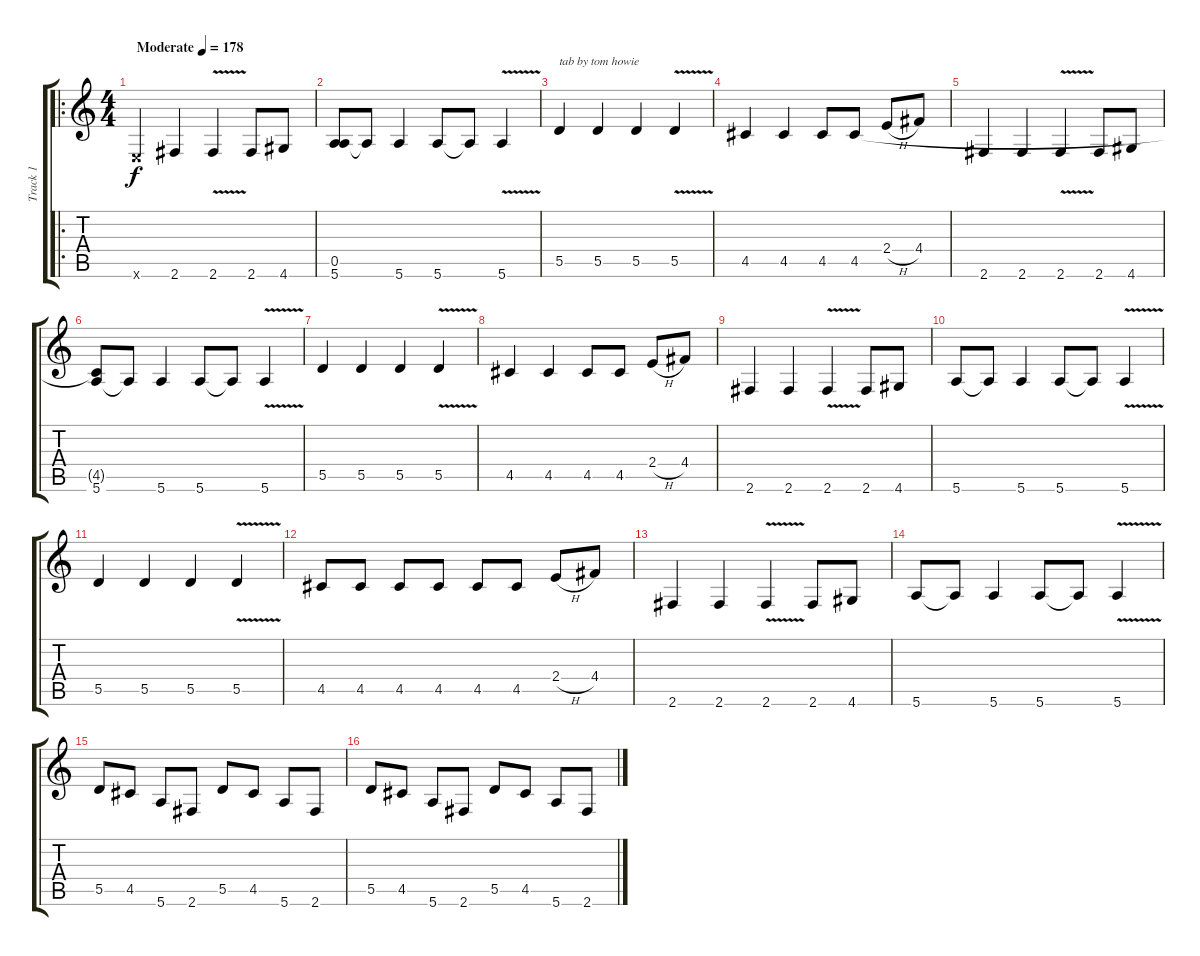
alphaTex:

\track ("Track 1" "Track 1") {instrument acousticguitarsteel}
\staff {score tabs}
\tuning (E4 B3 G3 D3 A2 E2) {hide}
\ro
\ts (4 4)
\tempo (178 "Moderate")
\clef g2
\ks c
0.6{x}.4{dy f instrument acousticguitarsteel} 2.6.4 2.6{v}.4 2.6.8 4.6.8 |
(0.5 5.6).8 5.6{t}.8 5.6.4 5.6.8 5.6{t}.8 5.6{v}.4 |
5.5.4{txt "tab by tom howie"} 5.5.4 5.5.4 5.5{v}.4 |
4.5.4 4.5.4 4.5.8 4.5.8 2.4{h}.8 4.4.8 |
2.6.4 2.6.4 2.6{v}.4 2.6.8 4.6.8 |
(4.5{t} 5.6).8 5.6{t}.8 5.6.4 5.6.8 5.6{t}.8 5.6{v}.4 |
5.5.4 5.5.4 5.5.4 5.5{v}.4 |
4.5.4 4.5.4 4.5.8 4.5.8 2.4{h}.8 4.4.8 |
2.6.4 2.6.4 2.6{v}.4 2.6.8 4.6.8 |
5.6.8 5.6{t}.8 5.6.4 5.6.8 5.6{t}.8 5.6{v}.4 |
5.5.4 5.5.4 5.5.4 5.5{v}.4 |
4.5.8 4.5.8 4.5.8 4.5.8 4.5.8 4.5.8 2.4{h}.8 4.4.8 |
2.6.4 2.6.4 2.6{v}.4 2.6.8 4.6.8 |
5.6.8 5.6{t}.8 5.6.4 5.6.8 5.6{t}.8 5.6{v}.4 |
5.5.8 4.5.8 5.6.8 2.6.8 5.5.8 4.5.8 5.6.8 2.6.8 |
5.5.8 4.5.8 5.6.8 2.6.8 5.5.8 4.5.8 5.6.8 2.6.8
